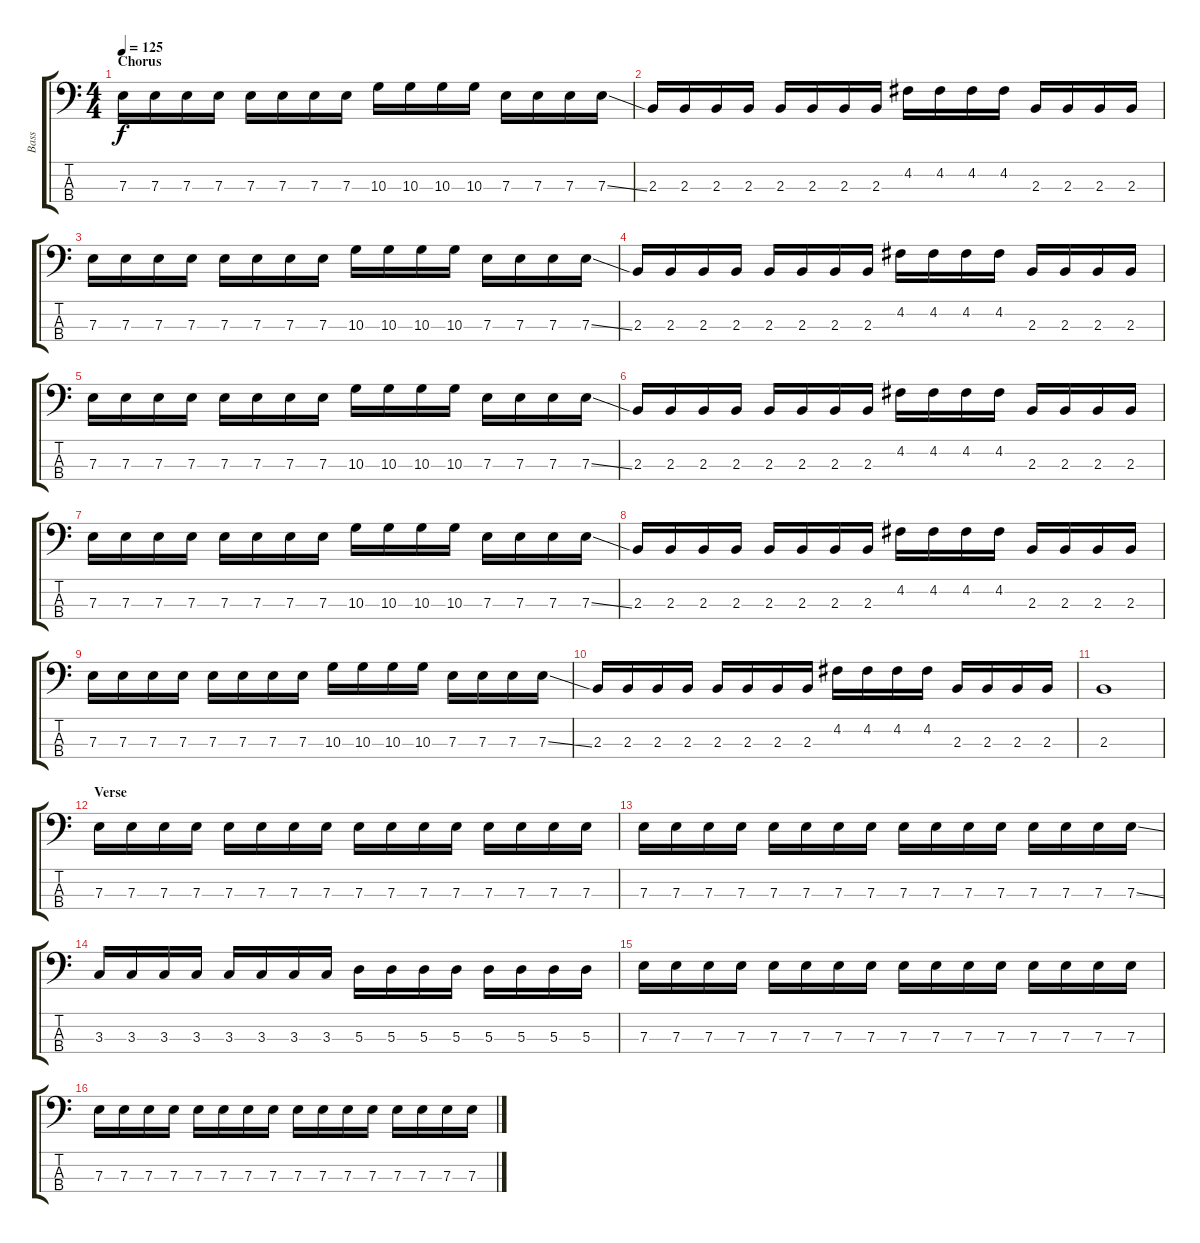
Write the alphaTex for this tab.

\track ("Bass" "Bass") {instrument electricbassfinger}
\staff {score tabs}
\tuning (G2 D2 A1 E1) {hide}
\ts (4 4)
\section ("" "Chorus")
\tempo 125
\clef f4
\ks c
7.3.16{dy f} 7.3.16 7.3.16 7.3.16 7.3.16 7.3.16 7.3.16 7.3.16 10.3.16 10.3.16 10.3.16 10.3.16 7.3.16 7.3.16 7.3.16 7.3{ss}.16 |
2.3.16 2.3.16 2.3.16 2.3.16 2.3.16 2.3.16 2.3.16 2.3.16 4.2.16 4.2.16 4.2.16 4.2.16 2.3.16 2.3.16 2.3.16 2.3.16 |
7.3.16 7.3.16 7.3.16 7.3.16 7.3.16 7.3.16 7.3.16 7.3.16 10.3.16 10.3.16 10.3.16 10.3.16 7.3.16 7.3.16 7.3.16 7.3{ss}.16 |
2.3.16 2.3.16 2.3.16 2.3.16 2.3.16 2.3.16 2.3.16 2.3.16 4.2.16 4.2.16 4.2.16 4.2.16 2.3.16 2.3.16 2.3.16 2.3.16 |
7.3.16 7.3.16 7.3.16 7.3.16 7.3.16 7.3.16 7.3.16 7.3.16 10.3.16 10.3.16 10.3.16 10.3.16 7.3.16 7.3.16 7.3.16 7.3{ss}.16 |
2.3.16 2.3.16 2.3.16 2.3.16 2.3.16 2.3.16 2.3.16 2.3.16 4.2.16 4.2.16 4.2.16 4.2.16 2.3.16 2.3.16 2.3.16 2.3.16 |
7.3.16 7.3.16 7.3.16 7.3.16 7.3.16 7.3.16 7.3.16 7.3.16 10.3.16 10.3.16 10.3.16 10.3.16 7.3.16 7.3.16 7.3.16 7.3{ss}.16 |
2.3.16 2.3.16 2.3.16 2.3.16 2.3.16 2.3.16 2.3.16 2.3.16 4.2.16 4.2.16 4.2.16 4.2.16 2.3.16 2.3.16 2.3.16 2.3.16 |
7.3.16 7.3.16 7.3.16 7.3.16 7.3.16 7.3.16 7.3.16 7.3.16 10.3.16 10.3.16 10.3.16 10.3.16 7.3.16 7.3.16 7.3.16 7.3{ss}.16 |
2.3.16 2.3.16 2.3.16 2.3.16 2.3.16 2.3.16 2.3.16 2.3.16 4.2.16 4.2.16 4.2.16 4.2.16 2.3.16 2.3.16 2.3.16 2.3.16 |
2.3.1 |
\section ("" "Verse")
7.3.16 7.3.16 7.3.16 7.3.16 7.3.16 7.3.16 7.3.16 7.3.16 7.3.16 7.3.16 7.3.16 7.3.16 7.3.16 7.3.16 7.3.16 7.3.16 |
7.3.16 7.3.16 7.3.16 7.3.16 7.3.16 7.3.16 7.3.16 7.3.16 7.3.16 7.3.16 7.3.16 7.3.16 7.3.16 7.3.16 7.3.16 7.3{ss}.16 |
3.3.16 3.3.16 3.3.16 3.3.16 3.3.16 3.3.16 3.3.16 3.3.16 5.3.16 5.3.16 5.3.16 5.3.16 5.3.16 5.3.16 5.3.16 5.3.16 |
7.3.16 7.3.16 7.3.16 7.3.16 7.3.16 7.3.16 7.3.16 7.3.16 7.3.16 7.3.16 7.3.16 7.3.16 7.3.16 7.3.16 7.3.16 7.3.16 |
7.3.16 7.3.16 7.3.16 7.3.16 7.3.16 7.3.16 7.3.16 7.3.16 7.3.16 7.3.16 7.3.16 7.3.16 7.3.16 7.3.16 7.3.16 7.3{ss}.16
